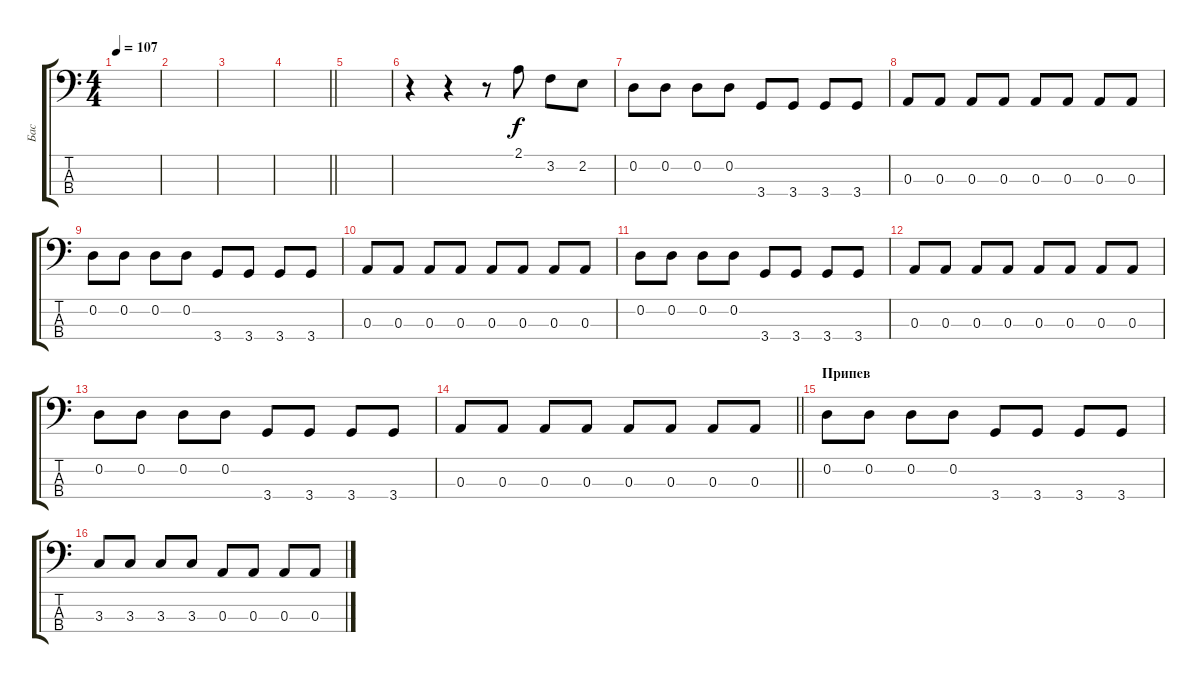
\track ("Бас" "Бас") {instrument electricbassfinger}
\staff {score tabs}
\tuning (G2 D2 A1 E1) {hide}
\ts (4 4)
\tempo 107
\clef f4
\ks c
|
|
|
\barLineRight lightlight
|
|
r.4 r.4 r.8 2.1.8 3.2.8 2.2.8 |
0.2.8 0.2.8 0.2.8 0.2.8 3.4.8 3.4.8 3.4.8 3.4.8 |
0.3.8 0.3.8 0.3.8 0.3.8 0.3.8 0.3.8 0.3.8 0.3.8 |
0.2.8 0.2.8 0.2.8 0.2.8 3.4.8 3.4.8 3.4.8 3.4.8 |
0.3.8 0.3.8 0.3.8 0.3.8 0.3.8 0.3.8 0.3.8 0.3.8 |
0.2.8 0.2.8 0.2.8 0.2.8 3.4.8 3.4.8 3.4.8 3.4.8 |
0.3.8 0.3.8 0.3.8 0.3.8 0.3.8 0.3.8 0.3.8 0.3.8 |
0.2.8 0.2.8 0.2.8 0.2.8 3.4.8 3.4.8 3.4.8 3.4.8 |
\barLineRight lightlight
0.3.8 0.3.8 0.3.8 0.3.8 0.3.8 0.3.8 0.3.8 0.3.8 |
\section ("" "Припев")
0.2.8 0.2.8 0.2.8 0.2.8 3.4.8 3.4.8 3.4.8 3.4.8 |
3.3.8 3.3.8 3.3.8 3.3.8 0.3.8 0.3.8 0.3.8 0.3.8
